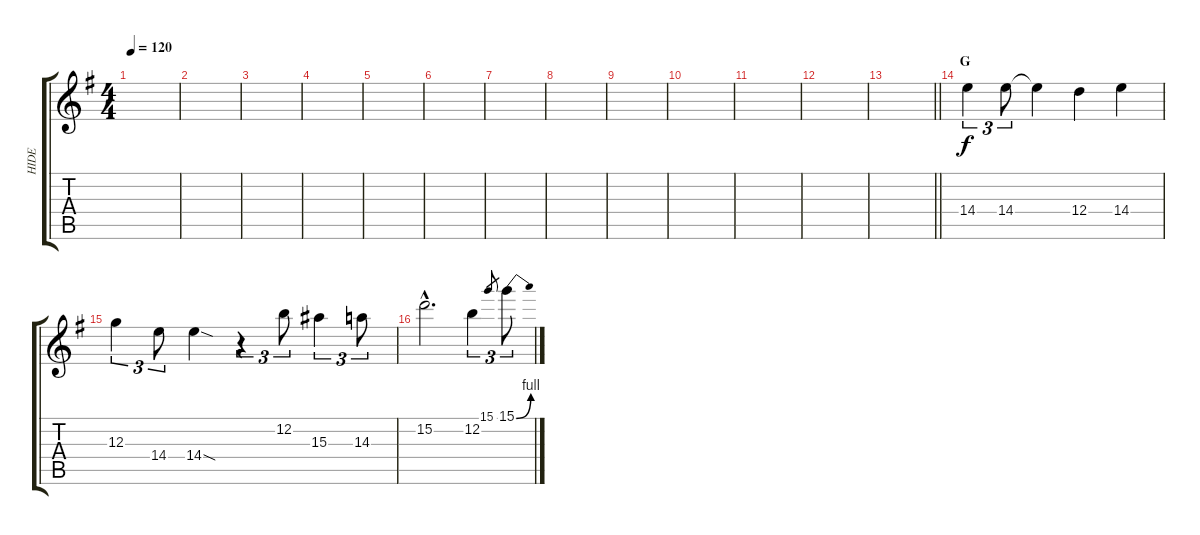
\track ("HIDE" "HIDE") {instrument acousticguitarsteel}
\staff {score tabs}
\tuning (E4 B3 G3 D3 A2 E2) {hide}
\ts (4 4)
\tempo 120
\clef g2
\ks eminor
|
|
|
|
|
|
|
|
|
|
|
|
\barLineRight lightlight
|
\section ("" "G")
14.4.4{tu (3 2) volume 11 instrument distortionguitar} 14.4.8{tu (3 2)} 14.4{t}.4 12.4.4 14.4.4 |
12.3.4{tu (3 2)} 14.4.8{tu (3 2)} 14.4{sod}.4 r.4{tu (3 2)} 12.2.8{tu (3 2)} 15.3.4{tu (3 2)} 14.3.8{tu (3 2)} |
15.2{hac}.2{d} 12.2.4{tu (3 2)} 15.1.8{gr} 15.1{be (bend 0 0 60 4)}.8{tu (3 2)}
